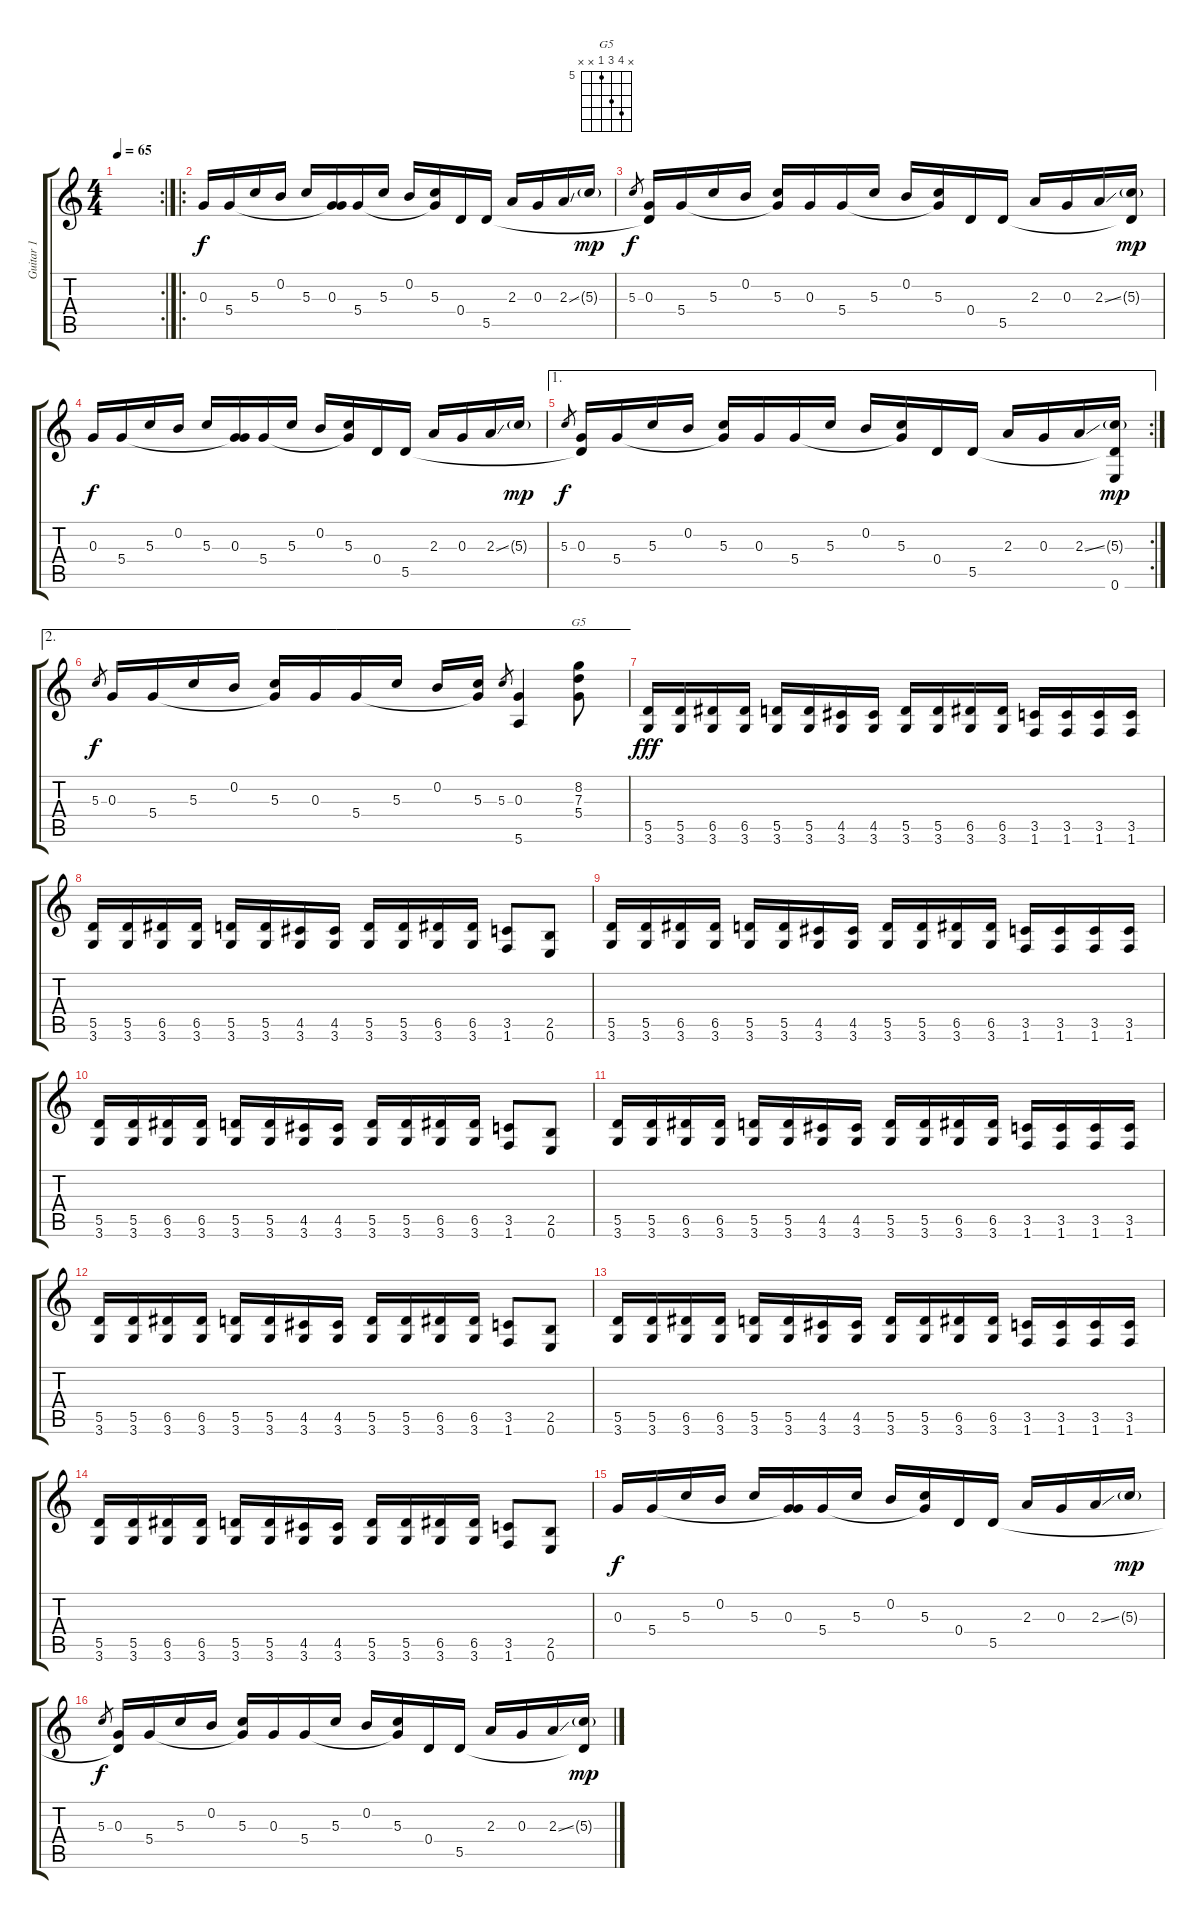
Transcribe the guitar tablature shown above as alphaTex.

\track ("Guitar 1" "Guitar 1") {instrument electricguitarclean}
\staff {score tabs}
\tuning (E4 B3 G3 D3 A2 E2) {hide}
\chord ("G5" x 8 7 5 x x) {firstfret 5}
\rc 2
\ts (4 4)
\tempo 65
\clef g2
\ks c
|
\ro
0.3.16 5.4.16 5.3.16 0.2.16 5.3.16 (0.3 5.4{t}).16 5.4.16 5.3.16 0.2.16 (5.3 5.4{t}).16 0.4.16 5.5.16 2.3.16 0.3.16 2.3{ss}.16 5.3{g}.16{dy mp} |
5.3.8{gr dy f} (0.3 5.5{t}).16 5.4.16 5.3.16 0.2.16 (5.3 5.4{t}).16 0.3.16 5.4.16 5.3.16 0.2.16 (5.3 5.4{t}).16 0.4.16 5.5.16 2.3.16 0.3.16 2.3{ss}.16 (5.3{g} 5.5{t}).16{dy mp} |
0.3.16{dy f} 5.4.16 5.3.16 0.2.16 5.3.16 (0.3 5.4{t}).16 5.4.16 5.3.16 0.2.16 (5.3 5.4{t}).16 0.4.16 5.5.16 2.3.16 0.3.16 2.3{ss}.16 5.3{g}.16{dy mp} |
\ae 1
\rc 2
5.3.8{gr dy f} (0.3 5.5{t}).16 5.4.16 5.3.16 0.2.16 (5.3 5.4{t}).16 0.3.16 5.4.16 5.3.16 0.2.16 (5.3 5.4{t}).16 0.4.16 5.5.16 2.3.16 0.3.16 2.3{ss}.16 (5.3{g} 5.5{t} 0.6).16{dy mp} |
\ae 2
5.3.8{gr dy f} 0.3.16 5.4.16 5.3.16 0.2.16 (5.3 5.4{t}).16 0.3.16 5.4.16 5.3.16 0.2.16 (5.3 5.4{t}).16 5.3.8{gr} (0.3 5.6).4 (8.2 7.3 5.4).8{ch "G5"} |
(5.5 3.6).16{dy fff instrument distortionguitar} (5.5 3.6).16 (6.5 3.6).16 (6.5 3.6).16 (5.5 3.6).16 (5.5 3.6).16 (4.5 3.6).16 (4.5 3.6).16 (5.5 3.6).16 (5.5 3.6).16 (6.5 3.6).16 (6.5 3.6).16 (3.5 1.6).16 (3.5 1.6).16 (3.5 1.6).16 (3.5 1.6).16 |
(5.5 3.6).16 (5.5 3.6).16 (6.5 3.6).16 (6.5 3.6).16 (5.5 3.6).16 (5.5 3.6).16 (4.5 3.6).16 (4.5 3.6).16 (5.5 3.6).16 (5.5 3.6).16 (6.5 3.6).16 (6.5 3.6).16 (3.5 1.6).8 (2.5 0.6).8 |
(5.5 3.6).16 (5.5 3.6).16 (6.5 3.6).16 (6.5 3.6).16 (5.5 3.6).16 (5.5 3.6).16 (4.5 3.6).16 (4.5 3.6).16 (5.5 3.6).16 (5.5 3.6).16 (6.5 3.6).16 (6.5 3.6).16 (3.5 1.6).16 (3.5 1.6).16 (3.5 1.6).16 (3.5 1.6).16 |
(5.5 3.6).16 (5.5 3.6).16 (6.5 3.6).16 (6.5 3.6).16 (5.5 3.6).16 (5.5 3.6).16 (4.5 3.6).16 (4.5 3.6).16 (5.5 3.6).16 (5.5 3.6).16 (6.5 3.6).16 (6.5 3.6).16 (3.5 1.6).8 (2.5 0.6).8 |
(5.5 3.6).16{instrument distortionguitar} (5.5 3.6).16 (6.5 3.6).16 (6.5 3.6).16 (5.5 3.6).16 (5.5 3.6).16 (4.5 3.6).16 (4.5 3.6).16 (5.5 3.6).16 (5.5 3.6).16 (6.5 3.6).16 (6.5 3.6).16 (3.5 1.6).16 (3.5 1.6).16 (3.5 1.6).16 (3.5 1.6).16 |
(5.5 3.6).16 (5.5 3.6).16 (6.5 3.6).16 (6.5 3.6).16 (5.5 3.6).16 (5.5 3.6).16 (4.5 3.6).16 (4.5 3.6).16 (5.5 3.6).16 (5.5 3.6).16 (6.5 3.6).16 (6.5 3.6).16 (3.5 1.6).8 (2.5 0.6).8 |
(5.5 3.6).16 (5.5 3.6).16 (6.5 3.6).16 (6.5 3.6).16 (5.5 3.6).16 (5.5 3.6).16 (4.5 3.6).16 (4.5 3.6).16 (5.5 3.6).16 (5.5 3.6).16 (6.5 3.6).16 (6.5 3.6).16 (3.5 1.6).16 (3.5 1.6).16 (3.5 1.6).16 (3.5 1.6).16 |
(5.5 3.6).16 (5.5 3.6).16 (6.5 3.6).16 (6.5 3.6).16 (5.5 3.6).16 (5.5 3.6).16 (4.5 3.6).16 (4.5 3.6).16 (5.5 3.6).16 (5.5 3.6).16 (6.5 3.6).16 (6.5 3.6).16 (3.5 1.6).8 (2.5 0.6).8 |
0.3.16{dy f volume 16 balance 8 instrument electricguitarclean} 5.4.16 5.3.16 0.2.16 5.3.16 (0.3 5.4{t}).16 5.4.16 5.3.16 0.2.16 (5.3 5.4{t}).16 0.4.16 5.5.16 2.3.16 0.3.16 2.3{ss}.16 5.3{g}.16{dy mp} |
5.3.8{gr dy f} (0.3 5.5{t}).16 5.4.16 5.3.16 0.2.16 (5.3 5.4{t}).16 0.3.16 5.4.16 5.3.16 0.2.16 (5.3 5.4{t}).16 0.4.16 5.5.16 2.3.16 0.3.16 2.3{ss}.16 (5.3{g} 5.5{t}).16{dy mp}
